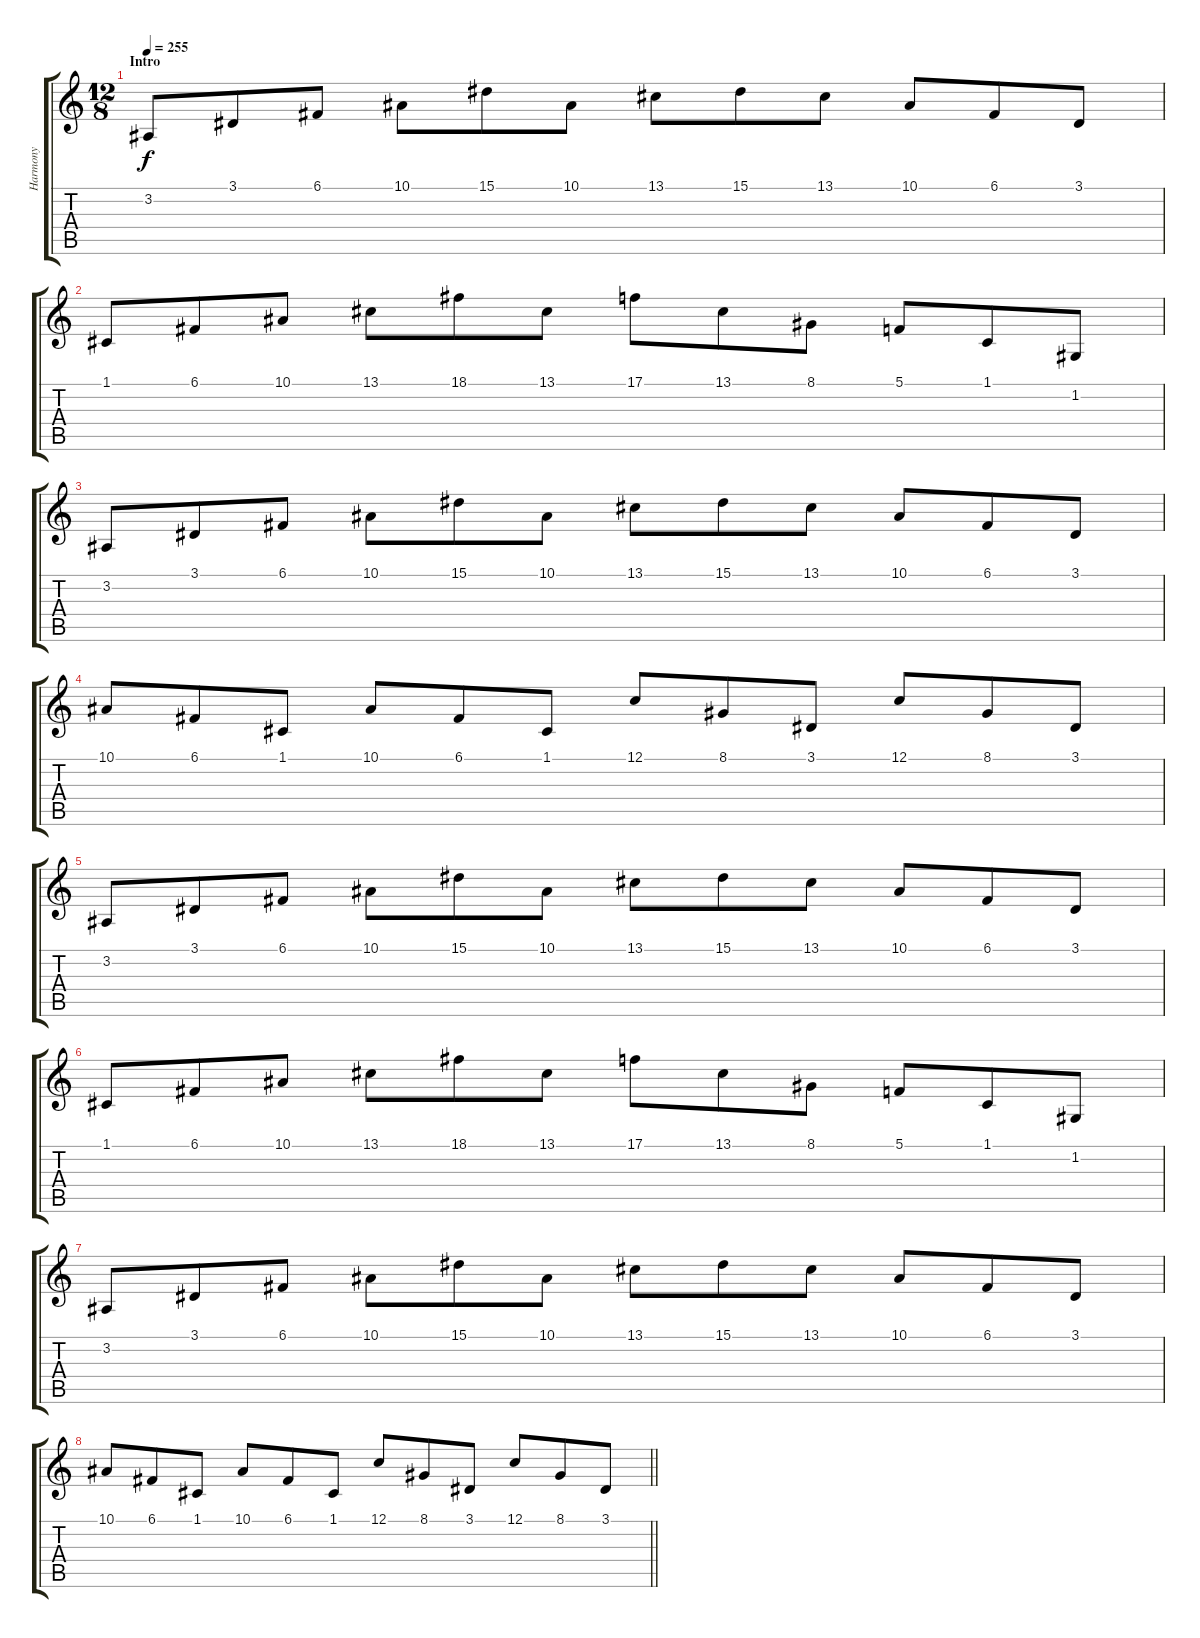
\track ("Harmony" "Harmony") {instrument shamisen}
\staff {score tabs}
\tuning (C4 G3 Eb3 Bb2 F2 C2) {hide}
\ts (12 8)
\section ("" "Intro")
\tempo 255
\clef g2
\ks c
3.2.8{dy f instrument shamisen} 3.1.8 6.1.8 10.1.8 15.1.8 10.1.8 13.1.8 15.1.8 13.1.8 10.1.8 6.1.8 3.1.8 |
1.1.8 6.1.8 10.1.8 13.1.8 18.1.8 13.1.8 17.1.8 13.1.8 8.1.8 5.1.8 1.1.8 1.2.8 |
3.2.8 3.1.8 6.1.8 10.1.8 15.1.8 10.1.8 13.1.8 15.1.8 13.1.8 10.1.8 6.1.8 3.1.8 |
10.1.8 6.1.8 1.1.8 10.1.8 6.1.8 1.1.8 12.1.8 8.1.8 3.1.8 12.1.8 8.1.8 3.1.8 |
3.2.8 3.1.8 6.1.8 10.1.8 15.1.8 10.1.8 13.1.8 15.1.8 13.1.8 10.1.8 6.1.8 3.1.8 |
1.1.8 6.1.8 10.1.8 13.1.8 18.1.8 13.1.8 17.1.8 13.1.8 8.1.8 5.1.8 1.1.8 1.2.8 |
3.2.8 3.1.8 6.1.8 10.1.8 15.1.8 10.1.8 13.1.8 15.1.8 13.1.8 10.1.8 6.1.8 3.1.8 |
\barLineRight lightlight
10.1.8 6.1.8 1.1.8 10.1.8 6.1.8 1.1.8 12.1.8 8.1.8 3.1.8 12.1.8 8.1.8 3.1.8
